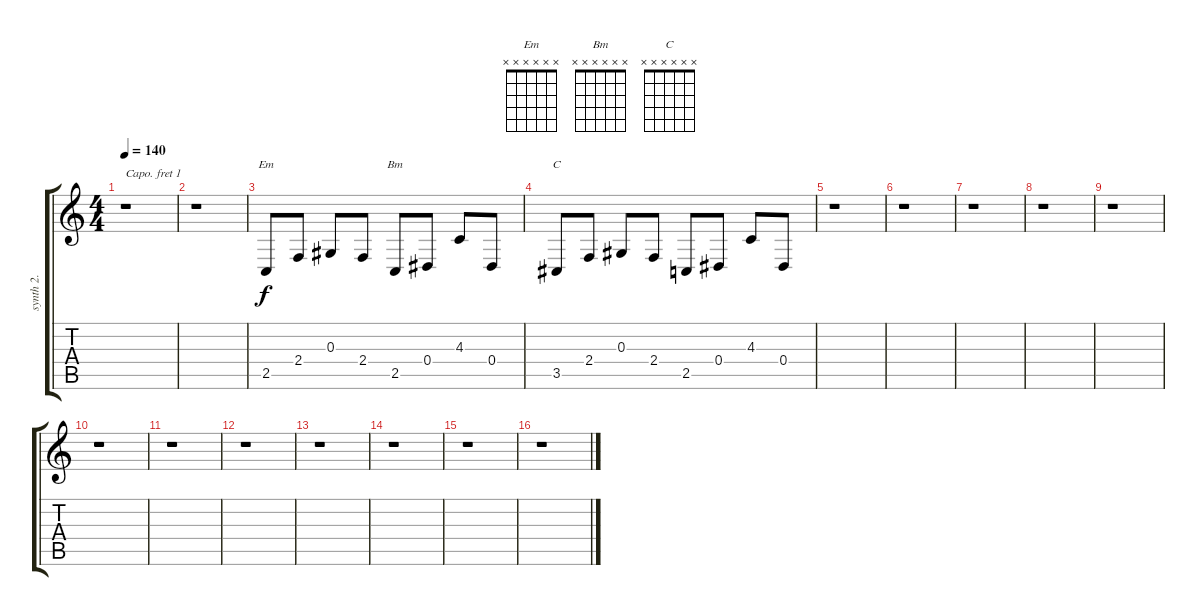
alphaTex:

\track ("synth 2." "synth 2.") {instrument fx3crystal}
\staff {score tabs}
\capo 1
\tuning (E4 B3 G3 D3 A2 E2) {hide}
\chord ("Em" x x x x x x) {firstfret 0}
\chord ("Bm" x x x x x x) {firstfret 0}
\chord ("C" x x x x x x) {firstfret 0}
\ts (4 4)
\tempo 140
\clef g2
\ks c
r.1{dy f} |
r.1 |
2.5.8{ch "Em"} 2.4.8 0.3.8 2.4.8 2.5.8{ch "Bm"} 0.4.8 4.3.8 0.4.8 |
3.5.8{ch "C"} 2.4.8 0.3.8 2.4.8 2.5.8 0.4.8 4.3.8 0.4.8 |
r.1 |
r.1 |
r.1 |
r.1 |
r.1 |
r.1 |
r.1 |
r.1 |
r.1 |
r.1 |
r.1 |
r.1
